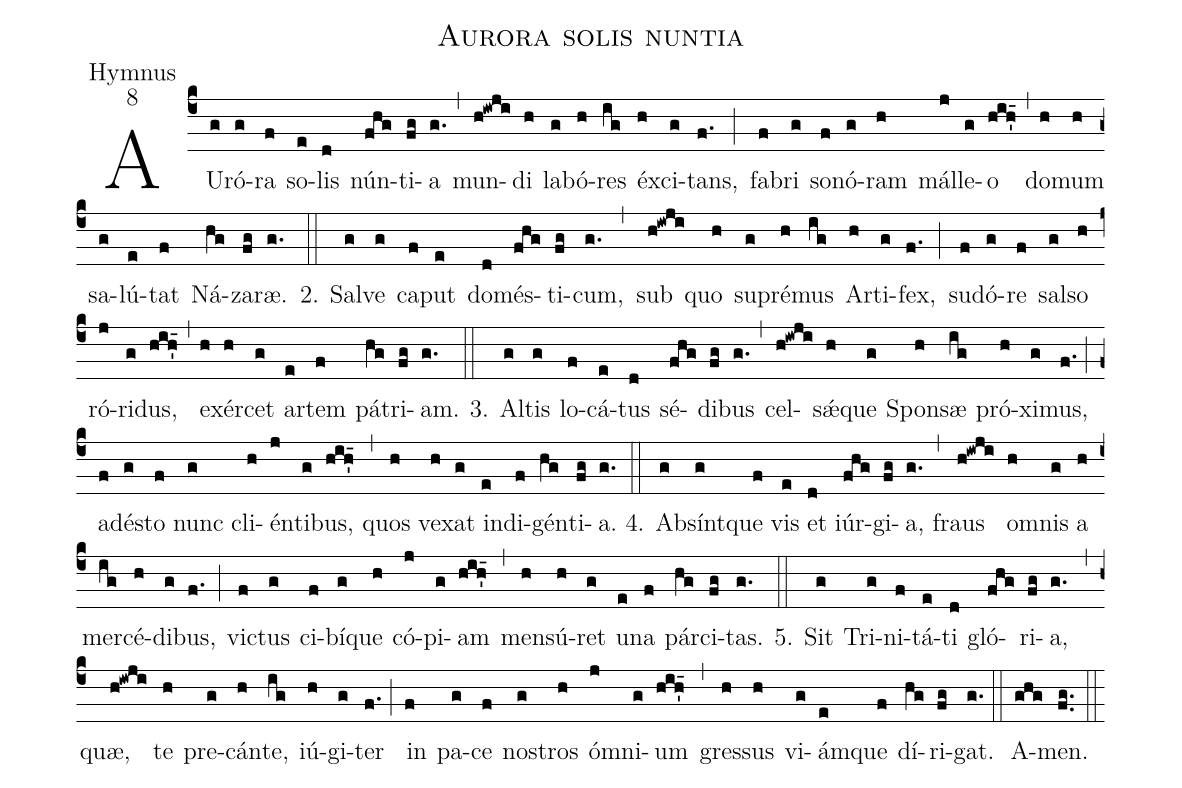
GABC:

name:Aurora solis nuntia;
office-part:Hymnus;
mode:8;
%%
initial-style: 0;
%%
(c4) AU(g)ró(g)ra(f) so(e)lis(d) nún(fhg)ti(fg)a(g.) (,)
mun(h!iwji)di(h) la(g)bó(h)res(ig) éx(h)ci(g)tans,(f.) (;)
fa(f)bri(g) so(f)nó(g)ram(h) mál(j)le(g)o(hih'_15) (,)
do(h)mum(h) sa(g)lú(e)tat(f) Ná(hg)za(fg)ræ.(g.) (::)
2. Sal(g)ve(g) ca(f)put(e) do(d)més(fhg)ti(fg)cum,(g.) (,)
sub(h!iwji) quo(h) su(g)pré(h)mus(ig) Ar(h)ti(g)fex,(f.) (;)
su(f)dó(g)re(f) sal(g)so(h) ró(j)ri(g)dus,(hih'_15) (,)
ex(h)ér(h)cet(g) ar(e)tem(f) pá(hg)tri(fg)am.(g.) (::)

3. Al(g)tis(g) lo(f)cá(e)tus(d) sé(fhg)di(fg)bus(g.) (,)
cel(h!iwji)sǽ(h)que(g) Spon(h)sæ(ig) pró(h)xi(g)mus,(f.) (;)
ad(f)és(g)to(f) nunc(g) cli(h)én(j)ti(g)bus,(hih'_15) (,)
quos(h) ve(h)xat(g) ind(e)i(f)gén(hg)ti(fg)a.(g.) (::)

4. Ab(g)sínt(g)que(f) vis(e) et(d) iúr(fhg)gi(fg)a,(g.) (,)
fraus(h!iwji) om(h)nis(g) a(h) mer(ig)cé(h)di(g)bus,(f.) (;)
vic(f)tus(g) ci(f)bí(g)que(h) có(j)pi(g)am(hih'_15) (,)
men(h)sú(h)ret(g) u(e)na(f) pár(hg)ci(fg)tas.(g.) (::)

5. Sit(g) Tri(g)ni(f)tá(e)ti(d) gló(fhg)ri(fg)a,(g.) (,)
quæ,(h!iwji) te(h) pre(g)cán(h)te,(ig) iú(h)gi(g)ter(f.) (;)
in(f) pa(g)ce(f) nos(g)tros(h) óm(j)ni(g)um(hih'_15) (,)
gres(h)sus(h) vi(g)ám(e)que(f) dí(hg)ri(fg)gat.(g.) (::)
A(ghg)men.(fg..) (::)
